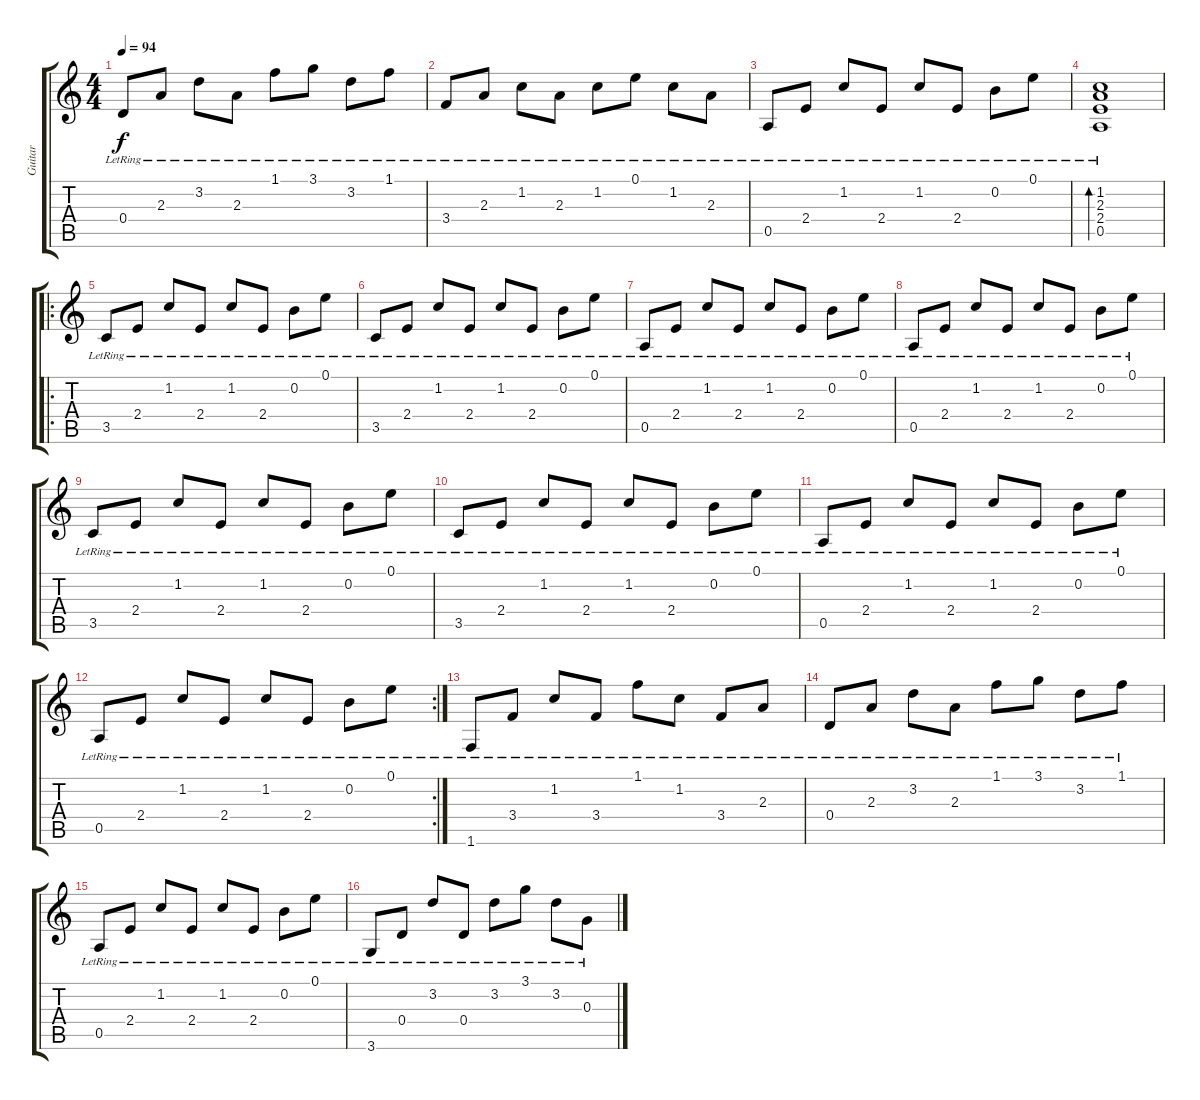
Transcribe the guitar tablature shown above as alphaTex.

\track ("Guitar" "Guitar") {instrument acousticguitarnylon}
\staff {score tabs}
\tuning (E4 B3 G3 D3 A2 E2) {hide}
\ts (4 4)
\tempo 94
\clef g2
\ks c
0.4{lr}.8{dy f} 2.3{lr}.8 3.2{lr}.8 2.3{lr}.8 1.1{lr}.8 3.1{lr}.8 3.2{lr}.8 1.1{lr}.8 |
3.4{lr}.8 2.3{lr}.8 1.2{lr}.8 2.3{lr}.8 1.2{lr}.8 0.1{lr}.8 1.2{lr}.8 2.3{lr}.8 |
0.5{lr}.8 2.4{lr}.8 1.2{lr}.8 2.4{lr}.8 1.2{lr}.8 2.4{lr}.8 0.2{lr}.8 0.1{lr}.8 |
(1.2{lr} 2.3{lr} 2.4{lr} 0.5{lr}).1{bd 120} |
\ro
3.5{lr}.8 2.4{lr}.8 1.2{lr}.8 2.4{lr}.8 1.2{lr}.8 2.4{lr}.8 0.2{lr}.8 0.1{lr}.8 |
3.5{lr}.8 2.4{lr}.8 1.2{lr}.8 2.4{lr}.8 1.2{lr}.8 2.4{lr}.8 0.2{lr}.8 0.1{lr}.8 |
0.5{lr}.8 2.4{lr}.8 1.2{lr}.8 2.4{lr}.8 1.2{lr}.8 2.4{lr}.8 0.2{lr}.8 0.1{lr}.8 |
0.5{lr}.8 2.4{lr}.8 1.2{lr}.8 2.4{lr}.8 1.2{lr}.8 2.4{lr}.8 0.2{lr}.8 0.1{lr}.8 |
3.5{lr}.8 2.4{lr}.8 1.2{lr}.8 2.4{lr}.8 1.2{lr}.8 2.4{lr}.8 0.2{lr}.8 0.1{lr}.8 |
3.5{lr}.8 2.4{lr}.8 1.2{lr}.8 2.4{lr}.8 1.2{lr}.8 2.4{lr}.8 0.2{lr}.8 0.1{lr}.8 |
0.5{lr}.8 2.4{lr}.8 1.2{lr}.8 2.4{lr}.8 1.2{lr}.8 2.4{lr}.8 0.2{lr}.8 0.1{lr}.8 |
\rc 2
0.5{lr}.8 2.4{lr}.8 1.2{lr}.8 2.4{lr}.8 1.2{lr}.8 2.4{lr}.8 0.2{lr}.8 0.1{lr}.8 |
1.6{lr}.8 3.4{lr}.8 1.2{lr}.8 3.4{lr}.8 1.1{lr}.8 1.2{lr}.8 3.4{lr}.8 2.3{lr}.8 |
0.4{lr}.8 2.3{lr}.8 3.2{lr}.8 2.3{lr}.8 1.1{lr}.8 3.1{lr}.8 3.2{lr}.8 1.1{lr}.8 |
0.5{lr}.8 2.4{lr}.8 1.2{lr}.8 2.4{lr}.8 1.2{lr}.8 2.4{lr}.8 0.2{lr}.8 0.1{lr}.8 |
3.6{lr}.8 0.4{lr}.8 3.2{lr}.8 0.4{lr}.8 3.2{lr}.8 3.1{lr}.8 3.2{lr}.8 0.3{lr}.8
